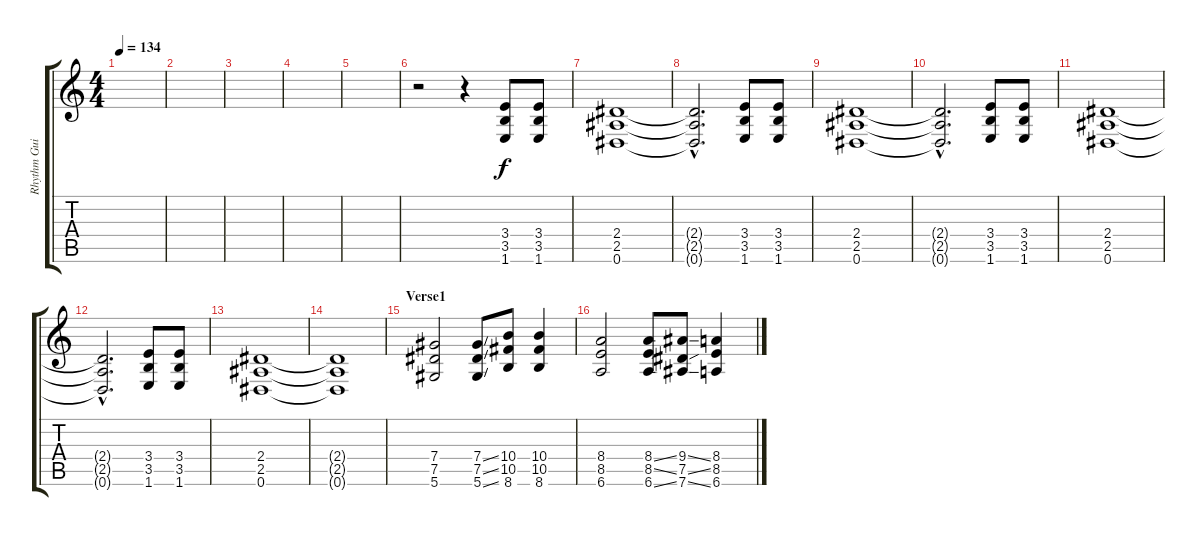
\track ("Rhythm Guitar" "Rhythm Gui") {instrument distortionguitar}
\staff {score tabs}
\tuning (Eb4 Bb3 Gb3 Db3 Ab2 Eb2) {hide}
\ts (4 4)
\tempo 134
\clef g2
\ks c
|
|
|
|
|
r.2 r.4 (3.4 3.5 1.6).8 (3.4 3.5 1.6).8 |
(2.4 2.5 0.6).1 |
(2.4{hac t} 2.5{hac t} 0.6{hac t}).2{d} (3.4 3.5 1.6).8 (3.4 3.5 1.6).8 |
(2.4 2.5 0.6).1 |
(2.4{hac t} 2.5{hac t} 0.6{hac t}).2{d} (3.4 3.5 1.6).8 (3.4 3.5 1.6).8 |
(2.4 2.5 0.6).1 |
(2.4{hac t} 2.5{hac t} 0.6{hac t}).2{d} (3.4 3.5 1.6).8 (3.4 3.5 1.6).8 |
(2.4 2.5 0.6).1 |
(2.4{t} 2.5{t} 0.6{t}).1 |
\section ("" "Verse1")
(7.4 7.5 5.6).2 (7.4{ss} 7.5{ss} 5.6{ss}).8 (10.4 10.5 8.6).8 (10.4 10.5 8.6).4 |
(8.4 8.5 6.6).2 (8.4{ss} 8.5{ss} 6.6{ss}).8 (9.4{ss} 7.5{ss} 7.6{ss}).8 (8.4 8.5 6.6).4
